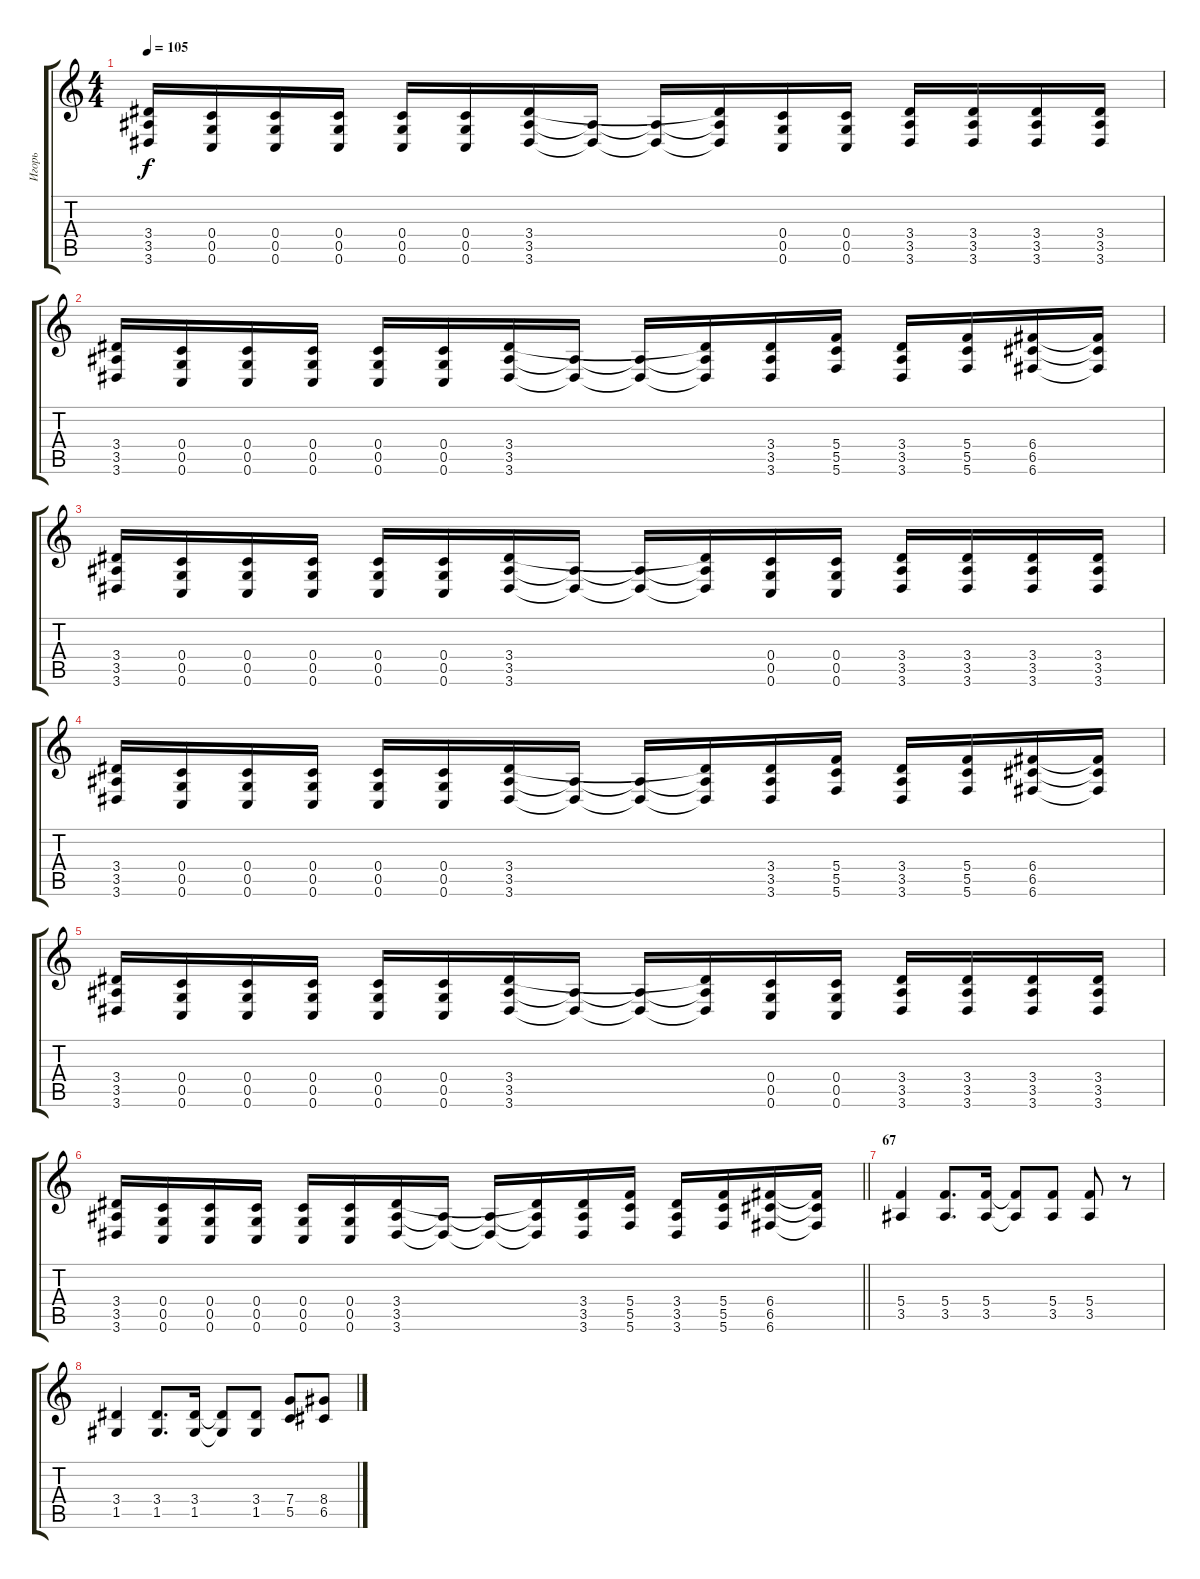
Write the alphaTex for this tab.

\track ("Игорь" "Игорь") {instrument distortionguitar}
\staff {score tabs}
\tuning (D4 A3 F3 C3 G2 C2) {hide}
\ts (4 4)
\tempo 105
\clef g2
\ks c
(3.4 3.5 3.6).16{dy f} (0.4 0.5 0.6).16 (0.4 0.5 0.6).16 (0.4 0.5 0.6).16 (0.4 0.5 0.6).16 (0.4 0.5 0.6).16 (3.4 3.5 3.6).16 (3.5{t} 3.6{t}).16 (3.5{t} 3.6{t}).16 (3.4{t} 3.5{t} 3.6{t}).16 (0.4 0.5 0.6).16 (0.4 0.5 0.6).16 (3.4 3.5 3.6).16 (3.4 3.5 3.6).16 (3.4 3.5 3.6).16 (3.4 3.5 3.6).16 |
(3.4 3.5 3.6).16 (0.4 0.5 0.6).16 (0.4 0.5 0.6).16 (0.4 0.5 0.6).16 (0.4 0.5 0.6).16 (0.4 0.5 0.6).16 (3.4 3.5 3.6).16 (3.5{t} 3.6{t}).16 (3.5{t} 3.6{t}).16 (3.4{t} 3.5{t} 3.6{t}).16 (3.4 3.5 3.6).16 (5.4 5.5 5.6).16 (3.4 3.5 3.6).16 (5.4 5.5 5.6).16 (6.4 6.5 6.6).16 (6.4{t} 6.5{t} 6.6{t}).16 |
(3.4 3.5 3.6).16 (0.4 0.5 0.6).16 (0.4 0.5 0.6).16 (0.4 0.5 0.6).16 (0.4 0.5 0.6).16 (0.4 0.5 0.6).16 (3.4 3.5 3.6).16 (3.5{t} 3.6{t}).16 (3.5{t} 3.6{t}).16 (3.4{t} 3.5{t} 3.6{t}).16 (0.4 0.5 0.6).16 (0.4 0.5 0.6).16 (3.4 3.5 3.6).16 (3.4 3.5 3.6).16 (3.4 3.5 3.6).16 (3.4 3.5 3.6).16 |
(3.4 3.5 3.6).16 (0.4 0.5 0.6).16 (0.4 0.5 0.6).16 (0.4 0.5 0.6).16 (0.4 0.5 0.6).16 (0.4 0.5 0.6).16 (3.4 3.5 3.6).16 (3.5{t} 3.6{t}).16 (3.5{t} 3.6{t}).16 (3.4{t} 3.5{t} 3.6{t}).16 (3.4 3.5 3.6).16 (5.4 5.5 5.6).16 (3.4 3.5 3.6).16 (5.4 5.5 5.6).16 (6.4 6.5 6.6).16 (6.4{t} 6.5{t} 6.6{t}).16 |
(3.4 3.5 3.6).16 (0.4 0.5 0.6).16 (0.4 0.5 0.6).16 (0.4 0.5 0.6).16 (0.4 0.5 0.6).16 (0.4 0.5 0.6).16 (3.4 3.5 3.6).16 (3.5{t} 3.6{t}).16 (3.5{t} 3.6{t}).16 (3.4{t} 3.5{t} 3.6{t}).16 (0.4 0.5 0.6).16 (0.4 0.5 0.6).16 (3.4 3.5 3.6).16 (3.4 3.5 3.6).16 (3.4 3.5 3.6).16 (3.4 3.5 3.6).16 |
\barLineRight lightlight
(3.4 3.5 3.6).16 (0.4 0.5 0.6).16 (0.4 0.5 0.6).16 (0.4 0.5 0.6).16 (0.4 0.5 0.6).16 (0.4 0.5 0.6).16 (3.4 3.5 3.6).16 (3.5{t} 3.6{t}).16 (3.5{t} 3.6{t}).16 (3.4{t} 3.5{t} 3.6{t}).16 (3.4 3.5 3.6).16 (5.4 5.5 5.6).16 (3.4 3.5 3.6).16 (5.4 5.5 5.6).16 (6.4 6.5 6.6).16 (6.4{t} 6.5{t} 6.6{t}).16 |
\section ("" "67")
(5.4 3.5).4 (5.4 3.5).8{d} (5.4 3.5).16 (5.4{t} 3.5{t}).8 (5.4 3.5).8 (5.4 3.5).8 r.8 |
(3.4 1.5).4 (3.4 1.5).8{d} (3.4 1.5).16 (3.4{t} 1.5{t}).8 (3.4 1.5).8 (7.4 5.5).8 (8.4 6.5).8
